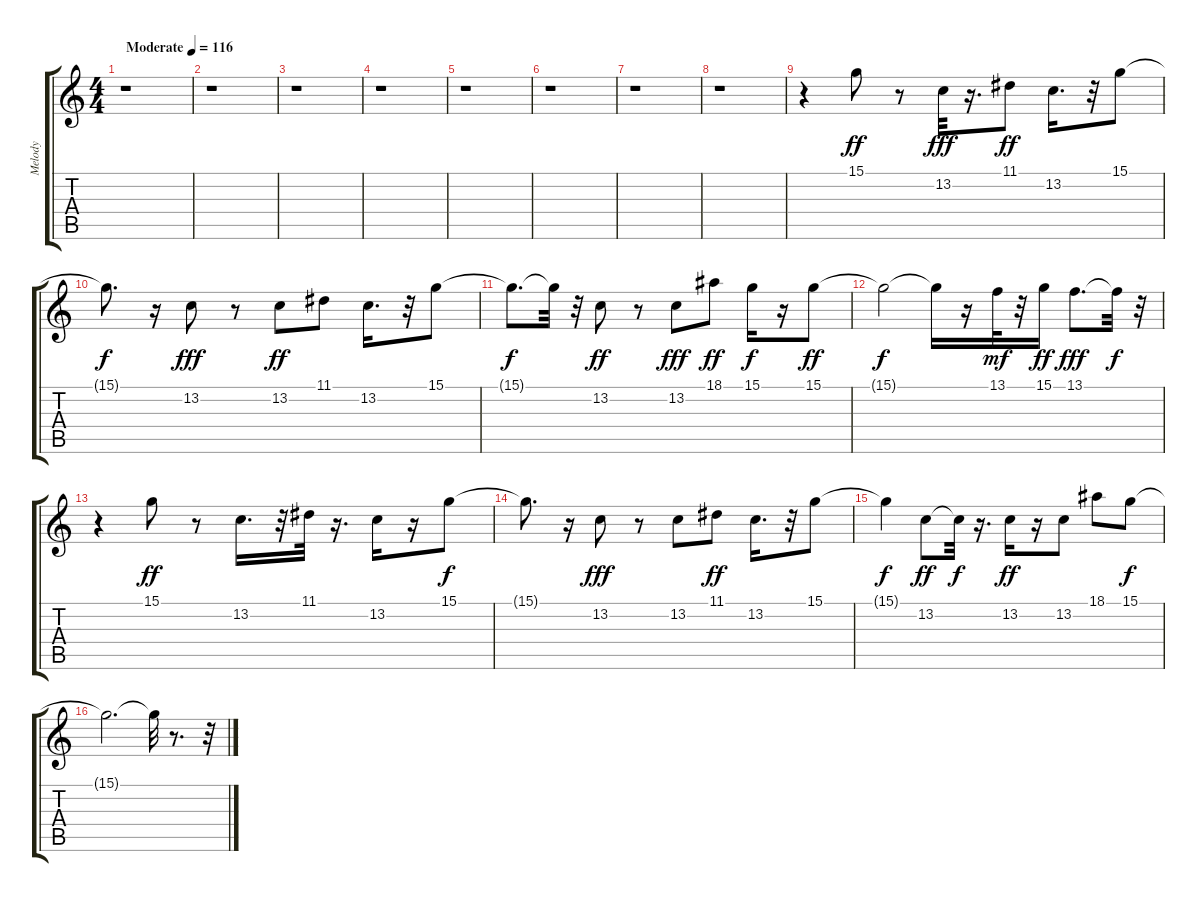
\track ("Melody" "Melody") {instrument lead6voice}
\staff {score tabs}
\tuning (E4 B3 G3 D3 A2 E2) {hide}
\ts (4 4)
\tempo (116 "Moderate")
\clef g2
\ks c
r.1{dy ff instrument lead6voice} |
r.1 |
r.1 |
r.1 |
r.1 |
r.1 |
r.1 |
r.1 |
r.4 15.1.8 r.8 13.2.32{dy fff} r.16{d} 11.1.8{dy ff} 13.2.16{d} r.32 15.1.8 |
15.1{t}.8{d dy f} r.16 13.2.8{dy fff} r.8 13.2.8{dy ff} 11.1.8 13.2.16{d} r.32 15.1.8 |
15.1{t}.8{d dy f} 15.1{t}.32 r.32 13.2.8{dy ff} r.8 13.2.8{dy fff} 18.1.8{dy ff} 15.1.16{dy f} r.16 15.1.8{dy ff} |
15.1{t}.2{dy f} 15.1{t}.16 r.16 13.1.32{dy mf} r.32 15.1.16{dy ff} 13.1.8{d dy fff} 13.1{t}.32{dy f} r.32 |
r.4 15.1.8{dy ff} r.8 13.2.16{d} r.32 11.1.32 r.16{d} 13.2.16 r.16 15.1.8{dy f} |
15.1{t}.8{d} r.16 13.2.8{dy fff} r.8 13.2.8 11.1.8{dy ff} 13.2.16{d} r.32 15.1.8 |
15.1{t}.4{dy f} 13.2.8{dy ff} 13.2{t}.32{dy f} r.16{d} 13.2.16{dy ff} r.16 13.2.8 18.1.8 15.1.8{dy f} |
15.1{t}.2{d} 15.1{t}.32 r.8{d} r.32
